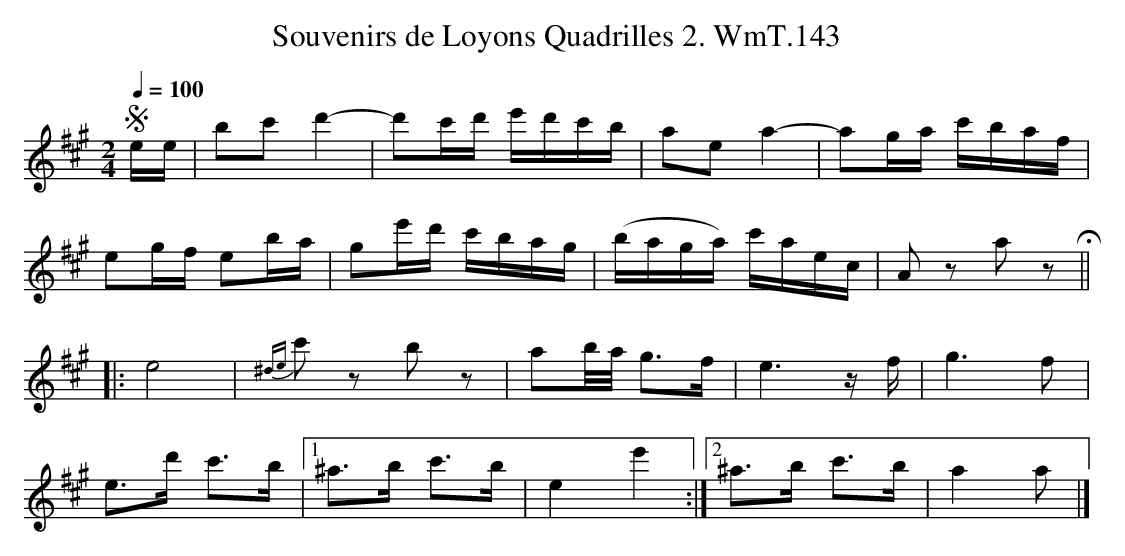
X:1
T:Souvenirs de Loyons Quadrilles 2. WmT.143
M:2/4
L:1/8
Q:1/4=100
K:A
Se/e/|bc' d'2-|d'c'/d'/ e'/d'/c'/b/|ae a2-|ag/a/ c'/b/a/f/|
eg/f/ eb/a/|ge'/d'/ c'/b/a/g/|(b/a/g/a/) c'/a/e/c/|Az azH||
|:e4|{^de}c'z bz|ab//a// g>f|e3 z/f/|g3f|
e>d' c'>b|1^a>b c'>b|e2e'2:|2^a>b c'>b|a2 a|]
